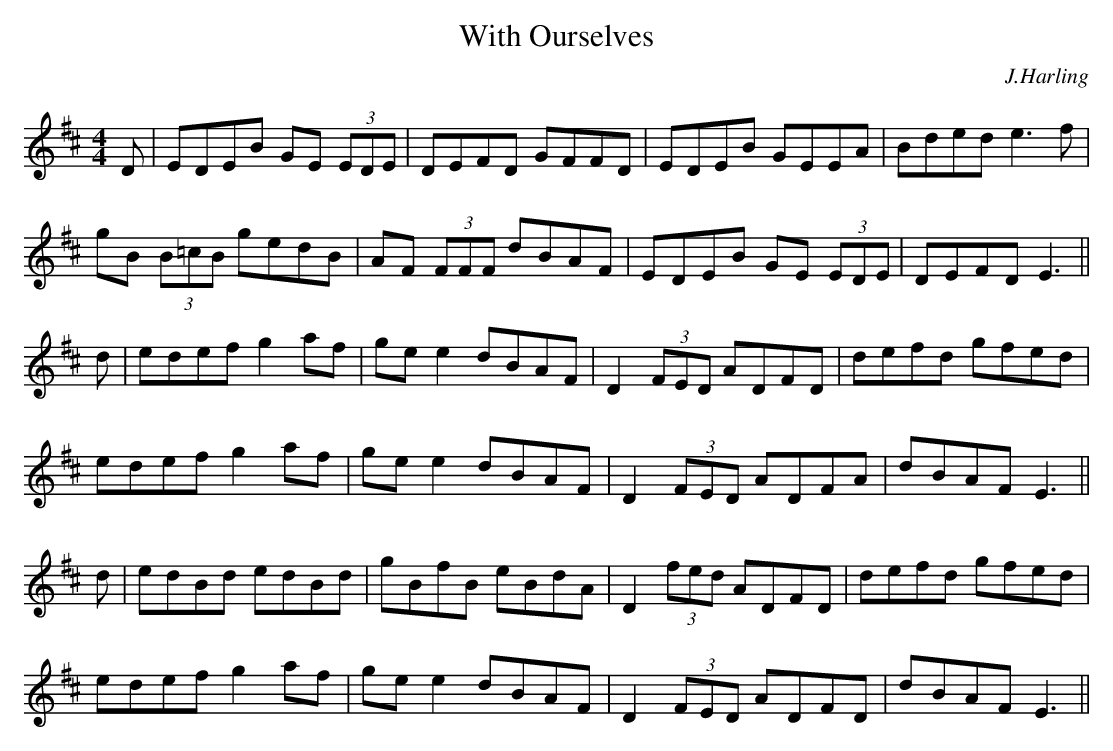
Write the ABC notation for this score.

X:1
T: With Ourselves
C: J.Harling
M: 4/4
L: 1/8
K: Edor
D |EDEB GE (3EDE |DEFD GFFD |EDEB GEEA |Bded e3 f |
gB (3B=cB gedB | AF (3FFF dBAF |EDEB GE (3EDE | DEFD E3 ||
d |edef g2 af |ge e2 dBAF |D2 (3FED ADFD | defd gfed |
edef g2 af | ge e2 dBAF |D2 (3FED ADFA |dBAF E3 ||
d |edBd edBd |gBfB eBdA |D2 (3fed ADFD |defd gfed |
edef g2 af | ge e2 dBAF |D2 (3FED ADFD |dBAF E3 ||
